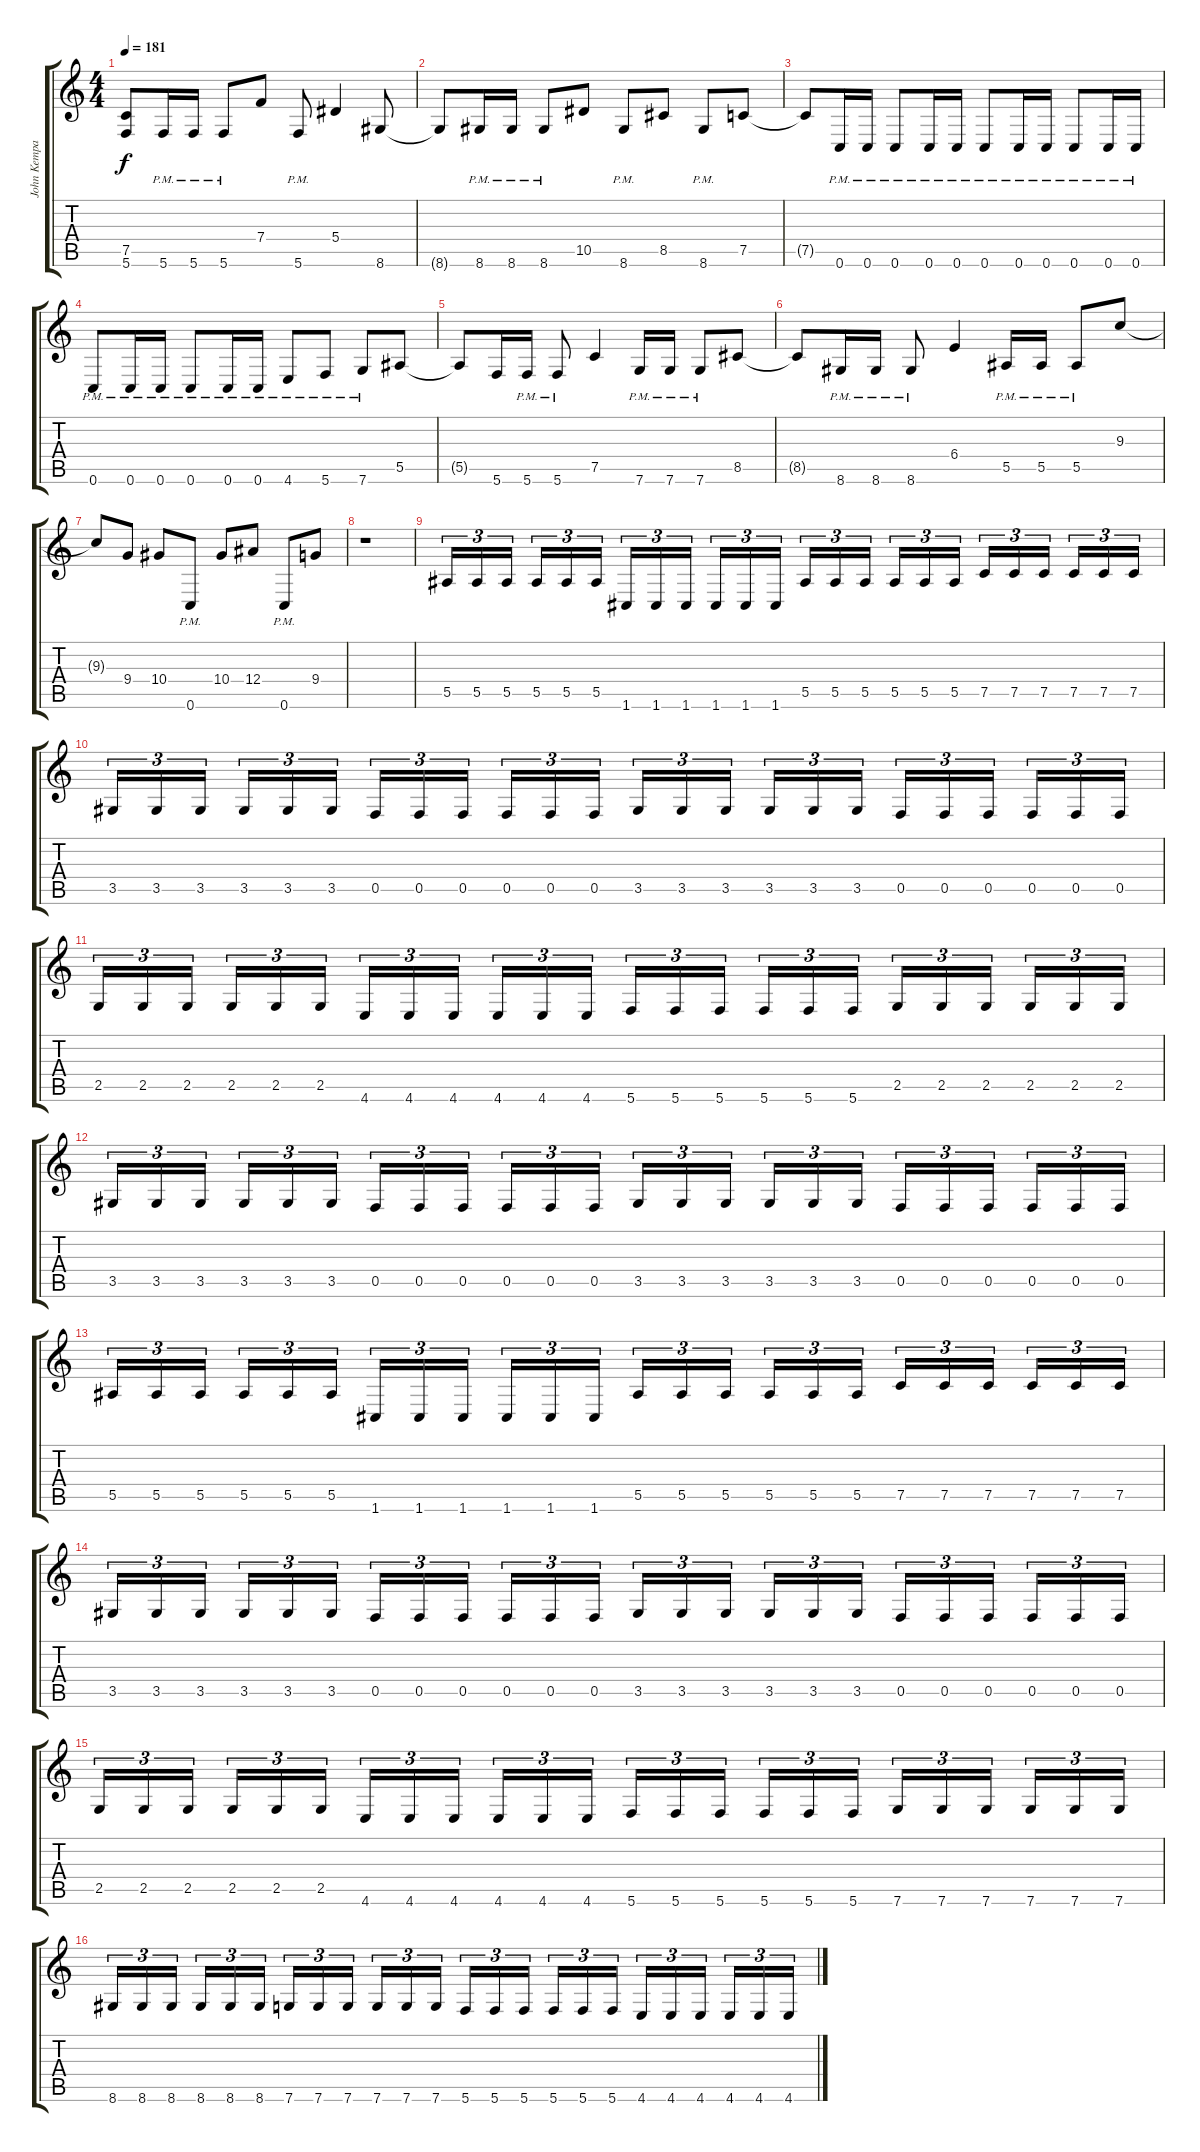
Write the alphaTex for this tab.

\track ("John Kempainen (Rhythm Guitar)" "John Kempa") {instrument distortionguitar}
\staff {score tabs}
\tuning (C4 G3 Eb3 Bb2 F2 C2) {hide}
\ts (4 4)
\tempo 181
\clef g2
\ks c
(7.5{t} 5.6{t}).8{dy f} 5.6{pm}.16 5.6{pm}.16 5.6{pm}.8 7.4.8 5.6{pm}.8 5.4.4 8.6.8 |
8.6{t}.8 8.6{pm}.16 8.6{pm}.16 8.6{pm}.8 10.5.8 8.6{pm}.8 8.5.8 8.6{pm}.8 7.5.8 |
7.5{t}.8 0.6{pm}.16 0.6{pm}.16 0.6{pm}.8 0.6{pm}.16 0.6{pm}.16 0.6{pm}.8 0.6{pm}.16 0.6{pm}.16 0.6{pm}.8 0.6{pm}.16 0.6{pm}.16 |
0.6{pm}.8 0.6{pm}.16 0.6{pm}.16 0.6{pm}.8 0.6{pm}.16 0.6{pm}.16 4.6{pm}.8 5.6{pm}.8 7.6{pm}.8 5.5.8 |
5.5{t}.8 5.6.16 5.6{pm}.16 5.6{pm}.8 7.5.4 7.6{pm}.16 7.6{pm}.16 7.6{pm}.8 8.5.8 |
8.5{t}.8 8.6{pm}.16 8.6{pm}.16 8.6{pm}.8 6.4.4 5.5{pm}.16 5.5{pm}.16 5.5{pm}.8 9.3.8 |
9.3{t}.8 9.4.8 10.4.8 0.6{pm}.8 10.4.8 12.4.8 0.6{pm}.8 9.4.8 |
r.1 |
5.5.16{tu (3 2)} 5.5.16{tu (3 2)} 5.5.16{tu (3 2)} 5.5.16{tu (3 2)} 5.5.16{tu (3 2)} 5.5.16{tu (3 2)} 1.6.16{tu (3 2)} 1.6.16{tu (3 2)} 1.6.16{tu (3 2)} 1.6.16{tu (3 2)} 1.6.16{tu (3 2)} 1.6.16{tu (3 2)} 5.5.16{tu (3 2)} 5.5.16{tu (3 2)} 5.5.16{tu (3 2)} 5.5.16{tu (3 2)} 5.5.16{tu (3 2)} 5.5.16{tu (3 2)} 7.5.16{tu (3 2)} 7.5.16{tu (3 2)} 7.5.16{tu (3 2)} 7.5.16{tu (3 2)} 7.5.16{tu (3 2)} 7.5.16{tu (3 2)} |
3.5.16{tu (3 2)} 3.5.16{tu (3 2)} 3.5.16{tu (3 2)} 3.5.16{tu (3 2)} 3.5.16{tu (3 2)} 3.5.16{tu (3 2)} 0.5.16{tu (3 2)} 0.5.16{tu (3 2)} 0.5.16{tu (3 2)} 0.5.16{tu (3 2)} 0.5.16{tu (3 2)} 0.5.16{tu (3 2)} 3.5.16{tu (3 2)} 3.5.16{tu (3 2)} 3.5.16{tu (3 2)} 3.5.16{tu (3 2)} 3.5.16{tu (3 2)} 3.5.16{tu (3 2)} 0.5.16{tu (3 2)} 0.5.16{tu (3 2)} 0.5.16{tu (3 2)} 0.5.16{tu (3 2)} 0.5.16{tu (3 2)} 0.5.16{tu (3 2)} |
2.5.16{tu (3 2)} 2.5.16{tu (3 2)} 2.5.16{tu (3 2)} 2.5.16{tu (3 2)} 2.5.16{tu (3 2)} 2.5.16{tu (3 2)} 4.6.16{tu (3 2)} 4.6.16{tu (3 2)} 4.6.16{tu (3 2)} 4.6.16{tu (3 2)} 4.6.16{tu (3 2)} 4.6.16{tu (3 2)} 5.6.16{tu (3 2)} 5.6.16{tu (3 2)} 5.6.16{tu (3 2)} 5.6.16{tu (3 2)} 5.6.16{tu (3 2)} 5.6.16{tu (3 2)} 2.5.16{tu (3 2)} 2.5.16{tu (3 2)} 2.5.16{tu (3 2)} 2.5.16{tu (3 2)} 2.5.16{tu (3 2)} 2.5.16{tu (3 2)} |
3.5.16{tu (3 2)} 3.5.16{tu (3 2)} 3.5.16{tu (3 2)} 3.5.16{tu (3 2)} 3.5.16{tu (3 2)} 3.5.16{tu (3 2)} 0.5.16{tu (3 2)} 0.5.16{tu (3 2)} 0.5.16{tu (3 2)} 0.5.16{tu (3 2)} 0.5.16{tu (3 2)} 0.5.16{tu (3 2)} 3.5.16{tu (3 2)} 3.5.16{tu (3 2)} 3.5.16{tu (3 2)} 3.5.16{tu (3 2)} 3.5.16{tu (3 2)} 3.5.16{tu (3 2)} 0.5.16{tu (3 2)} 0.5.16{tu (3 2)} 0.5.16{tu (3 2)} 0.5.16{tu (3 2)} 0.5.16{tu (3 2)} 0.5.16{tu (3 2)} |
5.5.16{tu (3 2)} 5.5.16{tu (3 2)} 5.5.16{tu (3 2)} 5.5.16{tu (3 2)} 5.5.16{tu (3 2)} 5.5.16{tu (3 2)} 1.6.16{tu (3 2)} 1.6.16{tu (3 2)} 1.6.16{tu (3 2)} 1.6.16{tu (3 2)} 1.6.16{tu (3 2)} 1.6.16{tu (3 2)} 5.5.16{tu (3 2)} 5.5.16{tu (3 2)} 5.5.16{tu (3 2)} 5.5.16{tu (3 2)} 5.5.16{tu (3 2)} 5.5.16{tu (3 2)} 7.5.16{tu (3 2)} 7.5.16{tu (3 2)} 7.5.16{tu (3 2)} 7.5.16{tu (3 2)} 7.5.16{tu (3 2)} 7.5.16{tu (3 2)} |
3.5.16{tu (3 2)} 3.5.16{tu (3 2)} 3.5.16{tu (3 2)} 3.5.16{tu (3 2)} 3.5.16{tu (3 2)} 3.5.16{tu (3 2)} 0.5.16{tu (3 2)} 0.5.16{tu (3 2)} 0.5.16{tu (3 2)} 0.5.16{tu (3 2)} 0.5.16{tu (3 2)} 0.5.16{tu (3 2)} 3.5.16{tu (3 2)} 3.5.16{tu (3 2)} 3.5.16{tu (3 2)} 3.5.16{tu (3 2)} 3.5.16{tu (3 2)} 3.5.16{tu (3 2)} 0.5.16{tu (3 2)} 0.5.16{tu (3 2)} 0.5.16{tu (3 2)} 0.5.16{tu (3 2)} 0.5.16{tu (3 2)} 0.5.16{tu (3 2)} |
2.5.16{tu (3 2)} 2.5.16{tu (3 2)} 2.5.16{tu (3 2)} 2.5.16{tu (3 2)} 2.5.16{tu (3 2)} 2.5.16{tu (3 2)} 4.6.16{tu (3 2)} 4.6.16{tu (3 2)} 4.6.16{tu (3 2)} 4.6.16{tu (3 2)} 4.6.16{tu (3 2)} 4.6.16{tu (3 2)} 5.6.16{tu (3 2)} 5.6.16{tu (3 2)} 5.6.16{tu (3 2)} 5.6.16{tu (3 2)} 5.6.16{tu (3 2)} 5.6.16{tu (3 2)} 7.6.16{tu (3 2)} 7.6.16{tu (3 2)} 7.6.16{tu (3 2)} 7.6.16{tu (3 2)} 7.6.16{tu (3 2)} 7.6.16{tu (3 2)} |
8.6.16{tu (3 2)} 8.6.16{tu (3 2)} 8.6.16{tu (3 2)} 8.6.16{tu (3 2)} 8.6.16{tu (3 2)} 8.6.16{tu (3 2)} 7.6.16{tu (3 2)} 7.6.16{tu (3 2)} 7.6.16{tu (3 2)} 7.6.16{tu (3 2)} 7.6.16{tu (3 2)} 7.6.16{tu (3 2)} 5.6.16{tu (3 2)} 5.6.16{tu (3 2)} 5.6.16{tu (3 2)} 5.6.16{tu (3 2)} 5.6.16{tu (3 2)} 5.6.16{tu (3 2)} 4.6.16{tu (3 2)} 4.6.16{tu (3 2)} 4.6.16{tu (3 2)} 4.6.16{tu (3 2)} 4.6.16{tu (3 2)} 4.6.16{tu (3 2)}
